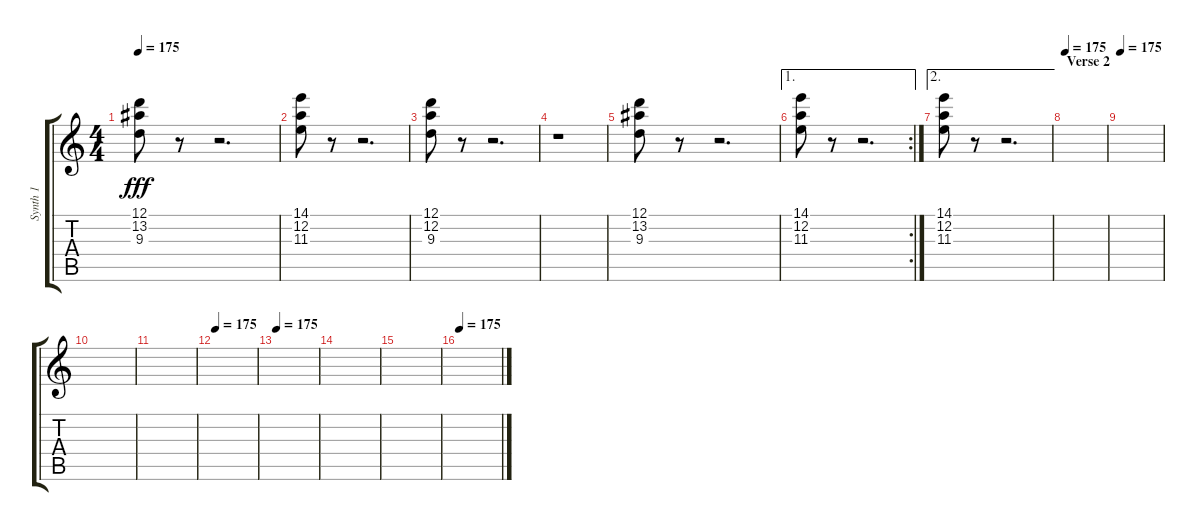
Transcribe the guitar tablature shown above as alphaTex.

\track ("Synth 1" "Synth 1") {instrument synthstrings1}
\staff {score tabs}
\tuning (D5 A4 F4 C4 G3 D3) {hide}
\ts (4 4)
\tempo 175
\clef g2
\ks c
(12.1 13.2 9.3).8{dy fff} r.8 r.2{d} |
(14.1 12.2 11.3).8 r.8 r.2{d} |
(12.1 12.2 9.3).8{volume 13 instrument stringensemble1} r.8 r.2{d} |
r.1 |
(12.1 13.2 9.3).8 r.8 r.2{d} |
\ae 1
\rc 2
(14.1 12.2 11.3).8 r.8 r.2{d} |
\ae 2
(14.1 12.2 11.3).8 r.8 r.2{d} |
\section ("" "Verse 2")
\tempo 175
|
\tempo 175
|
|
|
\tempo 175
|
\tempo 175
|
|
|
\tempo 175
